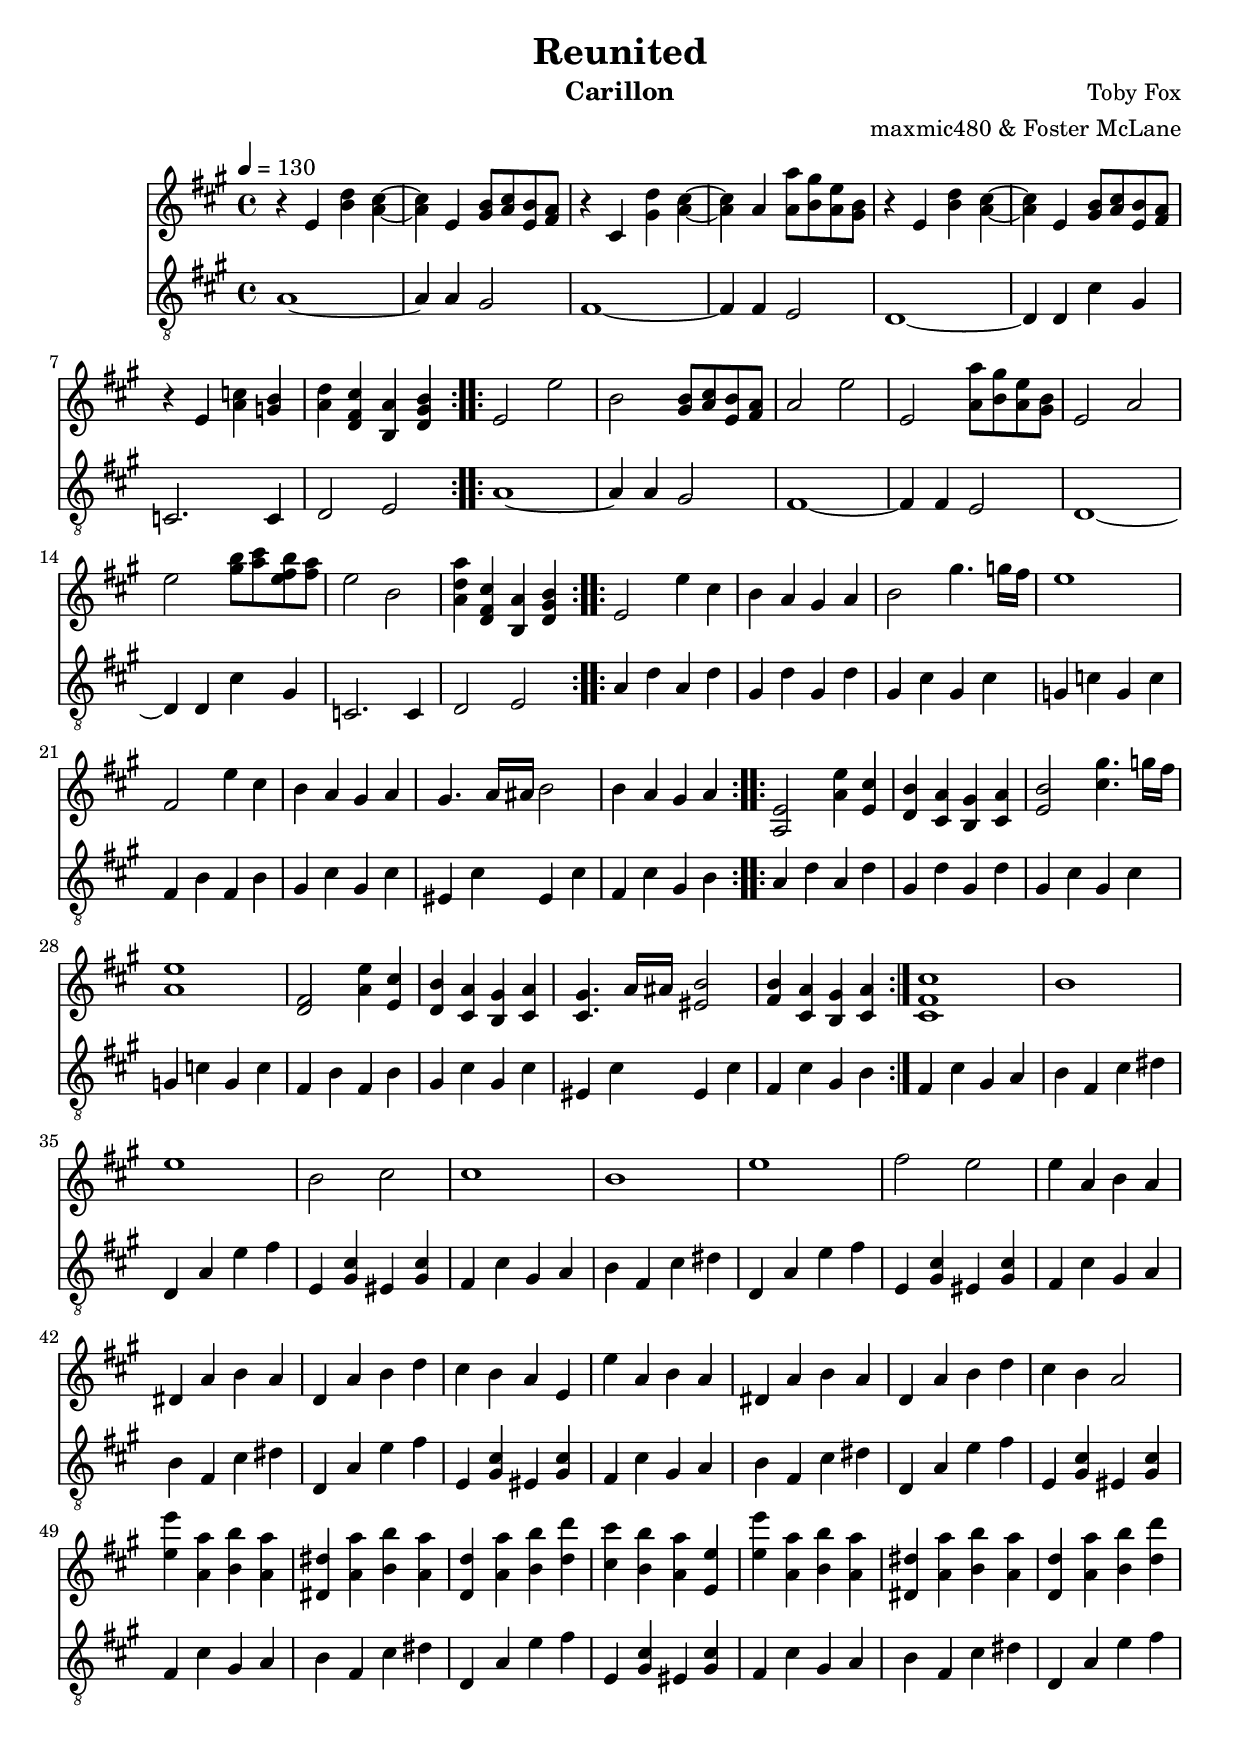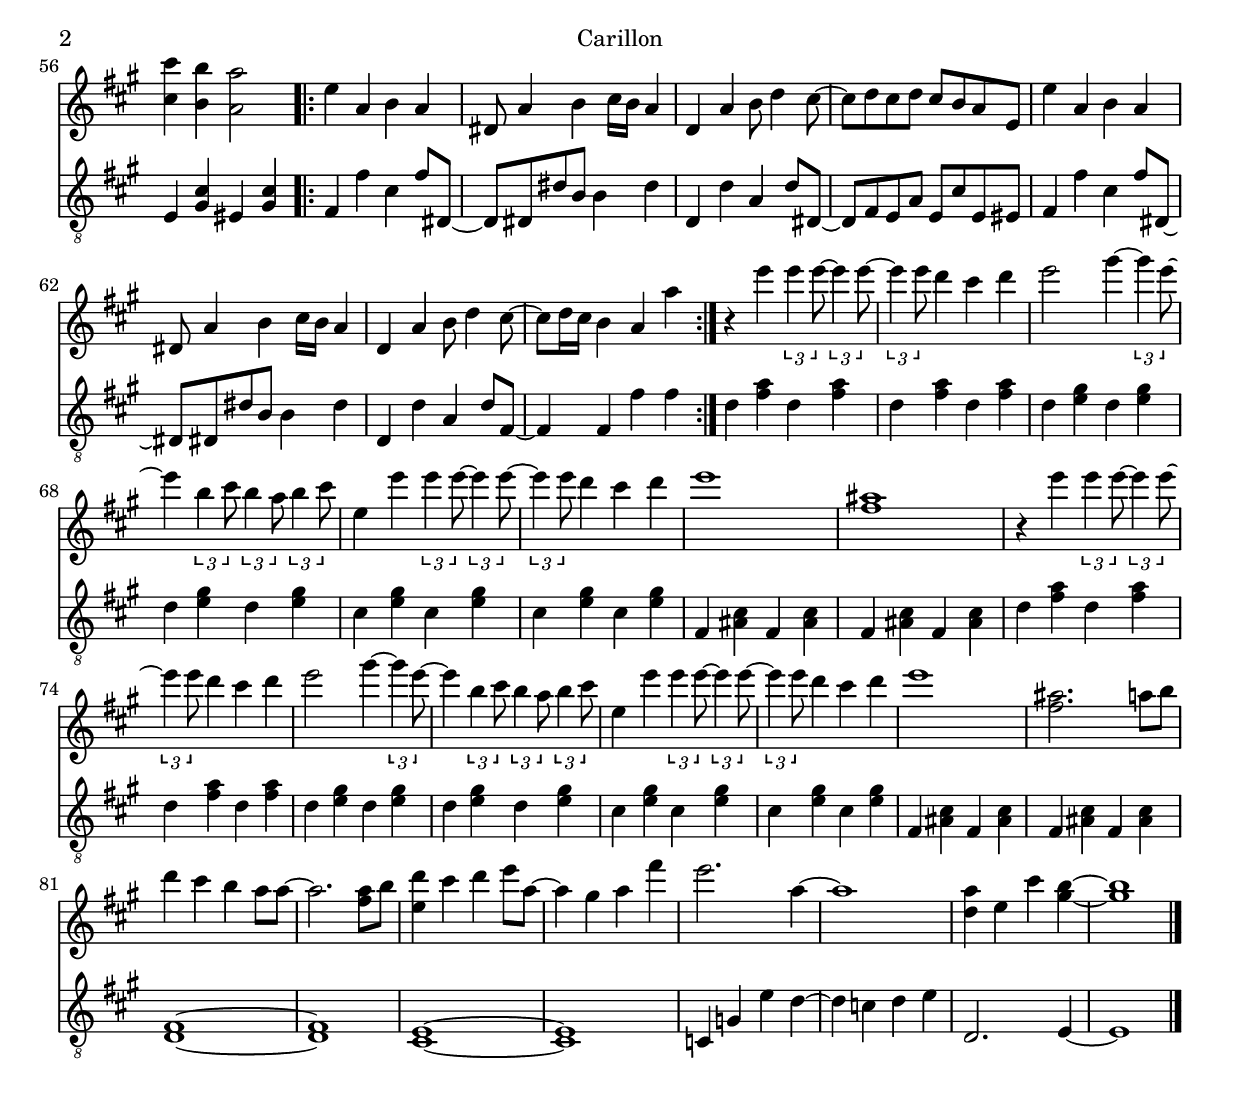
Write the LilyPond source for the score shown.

\version "2.18.2"

\header {
  title = "Reunited"
  instrument = "Carillon"
  composer = "Toby Fox"
  arranger = "maxmic480 & Foster McLane"
}

main_tempo = \tempo 4 = 130
main_key = \key a \major

melody = \relative c'' {
  % part 1
  \repeat volta 2 {
    r4 e, <b' d> <a cis>~
    <a cis>4 e <gis b>8 <a cis> <e b'> <fis a>
    r4 cis <gis' d'> <a cis>~
    <a cis>4 a <a a'>8 <b gis'> <a e'> <gis b>
    r4 e <b' d> <a cis>~
    <a cis>4 e <gis b>8 <a cis> <e b'> <fis a>
    r4 e <a c> <g b>
    <a d>4 <d, fis cis'> <b a'> <d gis b>
  }

  % part 2
  \repeat volta 2 {
    e2 e'
    b2 <gis b>8 <a cis> <e b'> <fis a>
    a2 e'
    e,2 <a a'>8 <b gis'> <a e'> <gis b>
    e2 a
    e'2 <gis b>8 <a cis> <e fis b> <fis a>
    e2 b
    <a d a'>4 <d, fis cis'> <b a'> <d gis b>
  }

  % part 3
  \repeat volta 2 {
    e2 e'4 cis
    b4 a gis a
    b2 gis'4. g16 fis
    e1
    fis,2 e'4 cis
    b4 a gis a
    gis4. a16 ais b2
    b4 a gis a
  }
  \repeat volta 2 {
    <a, e'>2 <a' e'>4 <e cis'>
    <d b'>4 <cis a'> <b gis'> <cis a'>
    <e b'>2 <cis' gis'>4. g'16 fis
    <a, e'>1
    <d, fis>2 <a' e'>4 <e cis'>
    <d b'>4 <cis a'> <b gis'> <cis a'>
    <cis gis'>4. a'16 ais <eis b'>2
    <fis b>4 <cis a'> <b gis'> <cis a'>
  }

  % part 4
  <cis fis cis'>1
  b'1
  e1
  b2 cis
  cis1
  b1
  e1
  fis2 e

  % part 5
  e4 a, b a
  dis,4 a' b a
  d,4 a' b d
  cis4 b a e
  e'4 a, b a
  dis,4 a' b a
  d,4 a' b d
  cis4 b a2

  <e' e'>4 <a, a'> <b b'> <a a'>
  <dis, dis'>4 <a' a'> <b b'> <a a'>
  <d, d'>4 <a' a'> <b b'> <d d'>
  <cis cis'>4 <b b'> <a a'> <e e'>
  <e' e'>4 <a, a'> <b b'> <a a'>
  <dis, dis'>4 <a' a'> <b b'> <a a'>
  <d, d'>4 <a' a'> <b b'> <d d'>
  <cis cis'>4 <b b'> <a a'>2

  % part 6
  \repeat volta 2 {
    e'4 a, b a
    dis,8 a'4 b4 cis16 b a4
    d,4 a' b8 d4 cis8~
    cis8 d cis d cis b a e
    e'4 a, b a
    dis,8 a'4 b4 cis16 b a4
    d,4 a' b8 d4 cis8~
    cis8 d16 cis b4 a a'
  }

  % part 7
  r4 e' \tuplet 3/2 { e4 e8~ } \tuplet 3/2 { e4 e8~ }
  \tuplet 3/2 { e4 e8 } d4 cis d
  e2 gis4~ \tuplet 3/2 { gis4 e8~ }
  e4 \tuplet 3/2 { b4 cis8 } \tuplet 3/2 { b4 a8 } \tuplet 3/2 { b4 cis8 }
  e,4 e' \tuplet 3/2 { e4 e8~ } \tuplet 3/2 { e4 e8~ }
  \tuplet 3/2 { e4 e8 } d4 cis d
  e1
  <fis, ais>1

  r4 e' \tuplet 3/2 { e4 e8~ } \tuplet 3/2 { e4 e8~ }
  \tuplet 3/2 { e4 e8 } d4 cis d
  e2 gis4~ \tuplet 3/2 { gis4 e8~ }
  e4 \tuplet 3/2 { b4 cis8 } \tuplet 3/2 { b4 a8 } \tuplet 3/2 { b4 cis8 }
  e,4 e' \tuplet 3/2 { e4 e8~ } \tuplet 3/2 { e4 e8~ }
  \tuplet 3/2 { e4 e8 } d4 cis d
  e1
  <fis, ais>2. a8 b

  % part 8
  d4 cis b a8 a8~
  a2. <fis a>8 b
  <e, d'>4 cis' d e8 a,8~
  a4 gis a fis'
  e2. a,4~
  a1
  <d, a'>4 e cis' <gis b>~
  <gis b>1

  \bar "|."
}

bass = \relative c' {
  % part 1
  \repeat volta 2 {
    a1~
    a4 a gis2
    fis1~
    fis4 fis e2
    d1~
    d4 d cis' gis
    c,2. c4
    d2 e
  }

  % part 2
  \repeat volta 2 {
    a1~
    a4 a gis2
    fis1~
    fis4 fis e2
    d1~
    d4 d cis' gis
    c,2. c4
    d2 e
  }

  % part 3
  \repeat volta 2 {
    a4 d a d
    gis, d' gis, d'
    gis, cis gis cis
    g c g c
    fis, b fis b
    gis cis gis cis
    eis, cis' eis, cis'
    fis, cis' gis b
  }
  \repeat volta 2 {
    a4 d a d
    gis, d' gis, d'
    gis, cis gis cis
    g c g c
    fis, b fis b
    gis cis gis cis
    eis, cis' eis, cis'
    fis, cis' gis b
  }

  % part 4
  fis4 cis' gis a
  b4 fis cis' dis
  d,4 a' e' fis
  e,4 <gis cis> eis <gis cis>
  fis4 cis' gis a
  b4 fis cis' dis
  d,4 a' e' fis
  e,4 <gis cis> eis <gis cis>

  % part 5
  fis4 cis' gis a
  b4 fis cis' dis
  d,4 a' e' fis
  e,4 <gis cis> eis <gis cis>
  fis4 cis' gis a
  b4 fis cis' dis
  d,4 a' e' fis
  e,4 <gis cis> eis <gis cis>

  fis4 cis' gis a
  b4 fis cis' dis
  d,4 a' e' fis
  e,4 <gis cis> eis <gis cis>
  fis4 cis' gis a
  b4 fis cis' dis
  d,4 a' e' fis
  e,4 <gis cis> eis <gis cis>

  % part 6
  \repeat volta 2 {
    fis4 fis' cis fis8 dis,~
    dis8 dis dis' b b4 dis
    d,4 d' a d8 dis,~
    dis8 fis e a e cis' e, eis
    fis4 fis' cis fis8 dis,~
    dis8 dis dis' b b4 dis
    d,4 d' a d8 fis,~
    fis4 fis fis' fis
  }

  % part 7
  d4 <fis a> d <fis a>
  d4 <fis a> d <fis a>
  d4 <e gis> d <e gis>
  d4 <e gis> d <e gis>
  cis4 <e gis> cis <e gis>
  cis4 <e gis> cis <e gis>
  fis,4 <ais cis> fis <ais cis>
  fis4 <ais cis> fis <ais cis>

  d4 <fis a> d <fis a>
  d4 <fis a> d <fis a>
  d4 <e gis> d <e gis>
  d4 <e gis> d <e gis>
  cis4 <e gis> cis <e gis>
  cis4 <e gis> cis <e gis>
  fis,4 <ais cis> fis <ais cis>
  fis4 <ais cis> fis <ais cis>

  % part 8
  <d, fis>1~
  <d fis>1
  <cis e>1~
  <cis e>1
  c4 g' e' d~
  d4 c d e
  d,2. e4~
  e1

  \bar "|."
}

keys = \new Staff {
  \clef "treble"

  \main_tempo
  \main_key

  \melody
}

pedals = \new Staff {
  \clef "treble_8"

  \main_tempo
  \main_key

  \bass
}

\score {
  <<
    \keys
    \pedals
  >>

  \layout {}
}

\score {
  \unfoldRepeats
  <<
    \keys
    \pedals
  >>

  \midi {}
}
